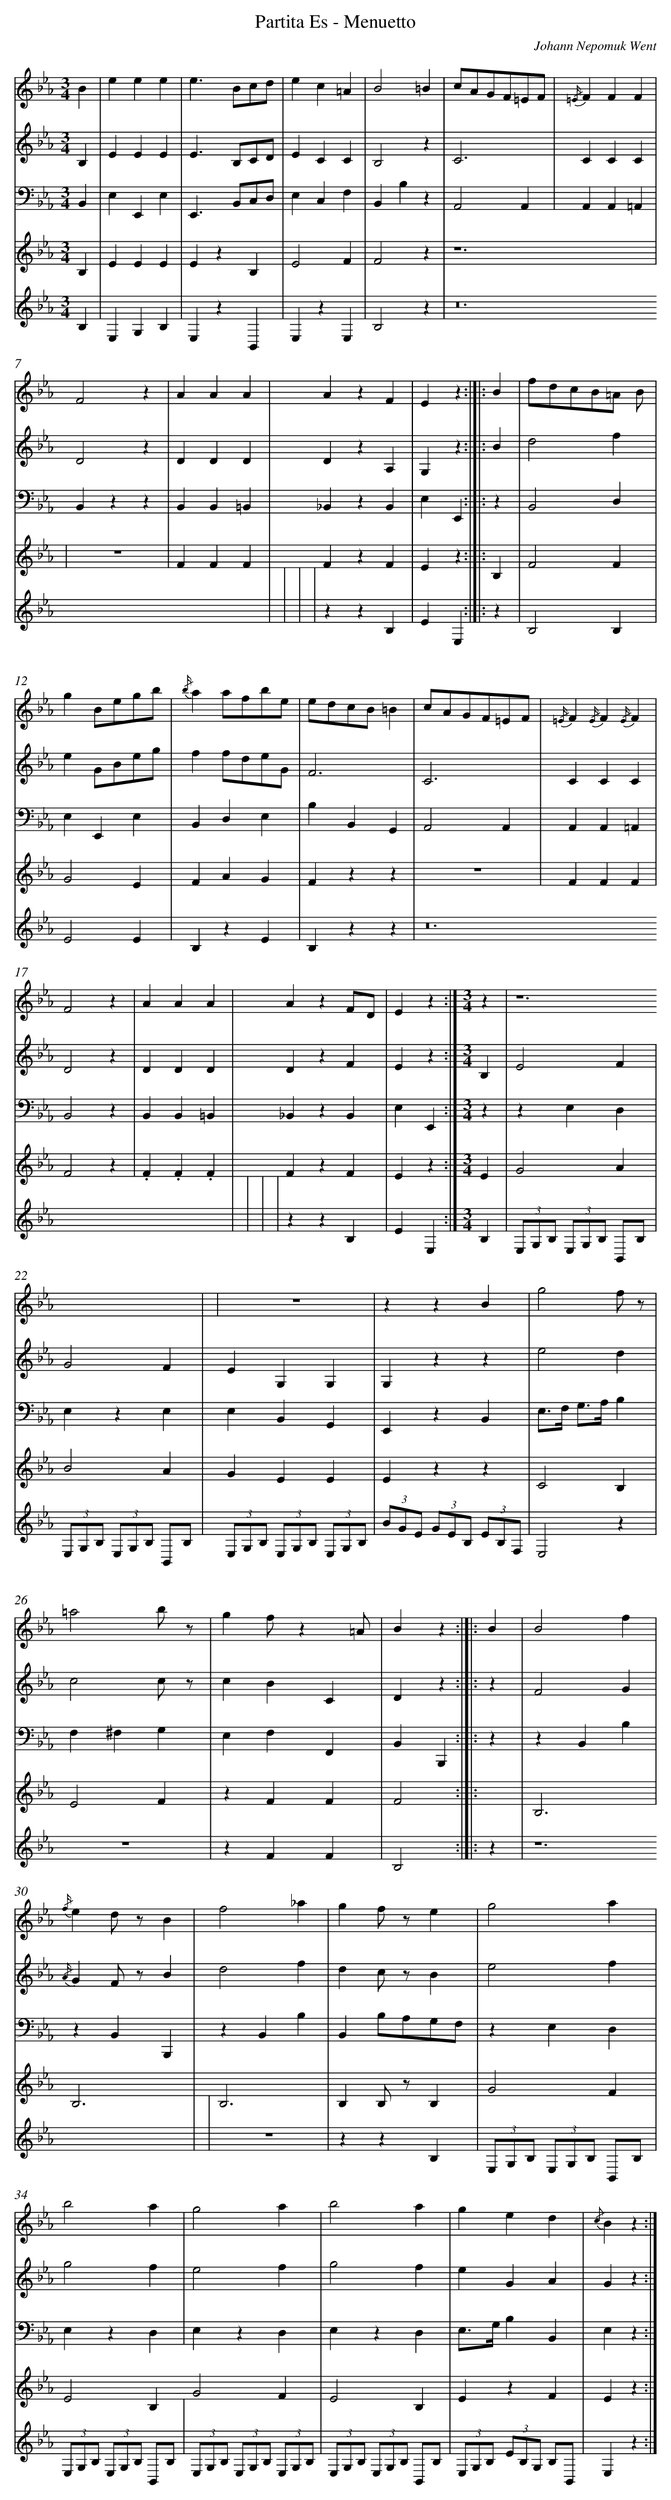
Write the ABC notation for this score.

X:1
T: Partita Es - Menuetto
C: Johann Nepomuk Went
L: 1/4
M: 3/4
V: 1 clef=treble
V: 2 clef=treble
V: 3 clef=bass
V: 4 clef=treble
V: 5 clef=treble
K: Eb
[V:1] B [I:setbarnb 1]|
[V:2] B, |
[V:3] B,, |
[V:4] B, |
[V:5] B, |
[V:1] eee |
[V:2] EEE |
[V:3] E,E,,E, |
[V:4] EEE |
[V:5] E,G,B, |
[V:1] e>Bc/d/ |
[V:2] E>B,C/D/ |
[V:3] E,,>B,,C,/D,/ |
[V:4] EzB, |
[V:5] E,zB,, |
[V:1] ec=A |
[V:2] ECC |
[V:3] E,C,F, |
[V:4] E2F |
[V:5] E,zE, |
[V:1] B2=B |
[V:2] B,2z |
[V:3] B,,B,z |
[V:4] F2z |
[V:5] B,2z |
[V:1] c/A/G/F/=E/F/ |
[V:2] C3 |
[V:3] A,,2A,, |
[V:4] z6 |
[V:5] z12 |
[V:1] {/=E/}FFF |
[V:2] CCC |
[V:3] A,,A,,=A,, |
[V:4]  |
[V:5]  |
[V:1] F2z |
[V:2] D2z |
[V:3] B,,zz |
[V:4] z3 |
[V:5]  |
[V:1] AAA |
[V:2] DDD |
[V:3] B,,B,,=B,, |
[V:4] FFF |
[V:5]  |
[V:1] AzF |
[V:2] DzA, |
[V:3] _B,,zB,, |
[V:4] FzF |
[V:5] zzB, |
[V:1] Ez :|]|:
[V:2] G,z :|]|:
[V:3] E,E,, :|]|:
[V:4] Ez :|]|:
[V:5] EE, :|]|:
[V:1] B [I:setbarnb 11]|
[V:2] B |
[V:3] z |
[V:4] B, |
[V:5] z |
[V:1] f/d/c/B/=A/ B/ |
[V:2] d2f |
[V:3] B,,2D, |
[V:4] F2F |
[V:5] B,2B, |
[V:1] gB/e/g/b/ |
[V:2] eG/B/e/g/ |
[V:3] E,E,,E, |
[V:4] G2E |
[V:5] E2E |
[V:1] {/b/}aa/f/b/e/ |
[V:2] ff/d/e/G/ |
[V:3] B,,D,E, |
[V:4] FAG |
[V:5] B,zE |
[V:1] e/d/c/B/=B |
[V:2] F3 |
[V:3] B,B,,G,, |
[V:4] Fzz |
[V:5] B,zz |
[V:1] c/A/G/F/=E/F/ |
[V:2] C3 |
[V:3] A,,2A,, |
[V:4] z3 |
[V:5] z12 |
[V:1] {/=E/}F{/E/}F{/E/}F |
[V:2] CCC |
[V:3] A,,A,,=A,, |
[V:4] FFF |
[V:5]  |
[V:1] F2z |
[V:2] D2z |
[V:3] B,,2z |
[V:4] F2z |
[V:5]  |
[V:1] AAA |
[V:2] DDD |
[V:3] B,,B,,=B,, |
[V:4] .F.F.F |
[V:5]  |
[V:1] AzF/D/ |
[V:2] DzF |
[V:3] _B,,zB,, |
[V:4] FzF |
[V:5] zzB, |
[V:1] Ez :|]
[V:2] Ez :|]
[V:3] E,E,, :|]
[V:4] Ez :|]
[V:5] EE, :|]
[V:1]  [K:Eb] [M:3/4]z [I:setbarnb 21]|
[V:2]  [K:Eb] [M:3/4]B, |
[V:3]  [K:Eb] [M:3/4]z |
[V:4]  [K:Eb] [M:3/4]E |
[V:5]  [K:Eb] [M:3/4]B, |
[V:1] z6 |
[V:2] E2F |
[V:3] zE,D, |
[V:4] G2A |
[V:5] (3E,/G,/B,/ (3E,/G,/B,/ B,,/B,/ |
[V:1]  |
[V:2] G2F |
[V:3] E,zE, |
[V:4] B2A |
[V:5] (3E,/G,/B,/ (3E,/G,/B,/ B,,/B,/ |
[V:1] z3 |
[V:2] EG,G, |
[V:3] E,B,,G,, |
[V:4] GEE |
[V:5] (3E,/G,/B,/ (3E,/G,/B,/ (3E,/G,/B,/ |
[V:1] zzB |
[V:2] G,zz |
[V:3] E,,zB,, |
[V:4] Ezz |
[V:5] (3B/G/E/ (3G/E/B,/ (3E/B,/F,/ |
[V:1] g2f/ z/ |
[V:2] e2d |
[V:3] E,/>F,/ G,/>A,/B, |
[V:4] C2B, |
[V:5] E,2z |
[V:1] =a2b/ z/ |
[V:2] c2c/ z/ |
[V:3] F,^F,G, |
[V:4] E2F |
[V:5] z3 |
[V:1] gf/z=A/ |
[V:2] cBC |
[V:3] E,F,F,, |
[V:4] zFF |
[V:5] zFF |
[V:1] Bz :|]|:
[V:2] Dz :|]|:
[V:3] B,,B,,, :|]|:
[V:4] F2 :|]|:
[V:5] B,2 :|]|:
[V:1] B [I:setbarnb 29]|
[V:2] z |
[V:3] z |
[V:4] x |
[V:5] z |
[V:1] B2f |
[V:2] F2G |
[V:3] zB,,B, |
[V:4] B,3 |
[V:5] z6 |
[V:1] {/f/}ed/ z/B |
[V:2] {/A/}GF/ z/B |
[V:3] zB,,B,,, |
[V:4] B,3 |
[V:5]  |
[V:1] f2_a |
[V:2] d2f |
[V:3] zB,,B, |
[V:4] B,3 |
[V:5] z3 |
[V:1] gf/ z/e |
[V:2] dc/ z/B |
[V:3] B,,B,/A,/G,/F,/ |
[V:4] B,B,/ z/B, |
[V:5] zzB, |
[V:1] g2a |
[V:2] e2f |
[V:3] zE,D, |
[V:4] G2F |
[V:5] (3E,/G,/B,/ (3E,/G,/B,/ B,,/B,/ |
[V:1] b2a |
[V:2] g2f |
[V:3] E,zD, |
[V:4] E2B, [|]
[V:5] (3E,/G,/B,/ (3E,/G,/B,/ B,,/B,/ |
[V:1] g2a |
[V:2] e2f |
[V:3] E,zD, |
[V:4] G2F |
[V:5] (3E,/G,/B,/ (3E,/G,/B,/ (3E,/G,/B,/ |
[V:1] b2a |
[V:2] g2f |
[V:3] E,zD, |
[V:4] E2B, |
[V:5] (3E,/G,/B,/ (3E,/G,/B,/ B,,/B,/ |
[V:1] ged |
[V:2] eGA |
[V:3] E,/>G,/B,B,, |
[V:4] EzF |
[V:5] (3E,/G,/B,/ (3E/B,/G,/ B,/B,,/ |
[V:1] {/c}Bz :|]
[V:2] Gz :|]
[V:3] E,z :|]
[V:4] Ez :|]
[V:5] E,z :|]
